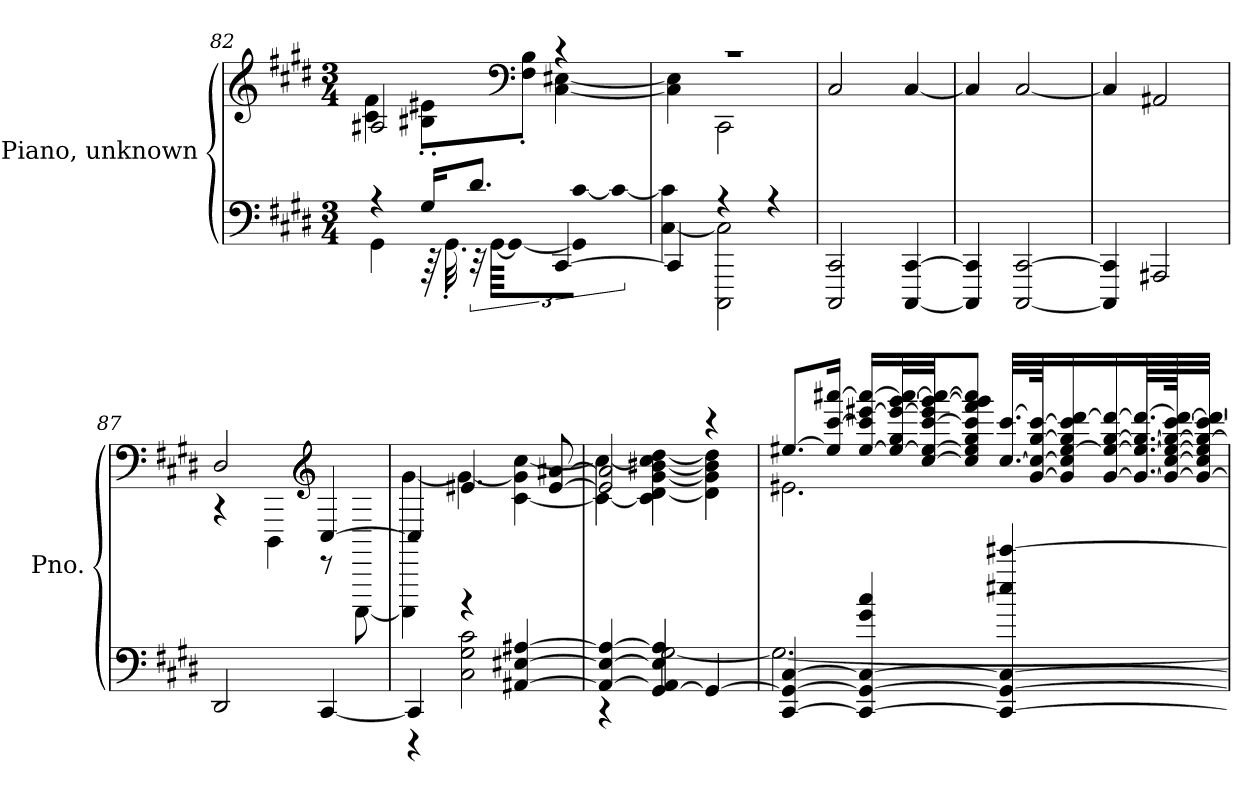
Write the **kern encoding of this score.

**kern	**kern
*part1	*part1
*staff2	*staff1
*I"Piano, unknown	*
*I'Pno.	*
*clefF4	*clefG2
*k[f#c#g#d#]	*k[f#c#g#d#]
*M3/4	*M3/4
=82	=82
*^	*^
4r	4GG#\	2A#X/	4c#\ 4f#\
16G#'/KL	64r	.	8B#X\' 8e#X\'L
.	32.GG#'\	.	.
8.d#/J	48r	.	.
.	[96GG#\KLLL	.	.
.	32GG#\JJ_	.	.
*	*	*clefF4	*
.	8GG#\] [8c#\J	.	8F#\' 8B#\'J
[4CC#/	4c#\_	4r	[4C#\ [4E#X\
!!LO:LB:g=z	!!
=83	=83	=83	=83
4CC#/]	[4C#\ 4c#\]	2.r	4C#\] 4E#\]
4r	2CCC#\ 2C#\]	.	2CC#\
4r	.	.	.
*v	*v	*	*
*	*v	*v
=84	=84
2CCC#/ 2CC#/	2C#/
[4CCC#/ [4CC#/	[4C#/
=85	=85
4CCC#/] 4CC#/]	4C#/]
[2CCC#/ [2CC#/	[2C#/
=86	=86
4CCC#/] 4CC#/]	4C#/]
2AAA#X/	2AA#X/
=87	=87
*	*^
2DD#/	2D#/	4r
.	.	4DDD#\
*	*clefG2	*
[4CC#/	[4C#/	8r
.	.	[8CCC#\
=88	=88	=88
*^	*	*
4CC#/]	4r	4C#/]	4CCC#\] [4g#\
4r	2C#\ 2G#\ 2c#\	4.e#X/	4g#\_
[4AA#X/ [4E#X/ [4A#X/	.	.	[4c#\ 4g#\] [4cc#\
.	.	[8e#/ [8a#X/	.
=89	=89	=89	=89
4AA#/_ 4E#/_ 4A#/_	4r	2e#/] 2a#/]	4c#\_ 4cc#\_
[4GG#/ 4AA#/] 4E#/] 4A#/]	[2G#\	.	4c#\] [4d#\ [4g#\ [4b#X\ 4cc#\] [4dd#\
4GG#/_	.	4r	4d#\] 4g#\] 4b#\] 4dd#\]
!!LO:LB:g=z	!!
=90	=90	=90	=90
[4CC#/ 4GG#/_ [4C#/	2.G#\_	[8.ee#X/L	2.e#X\
.	.	16ee#/] [16ccc#/ [16aaa#X/Jk	.
4CC#/_ 4GG#/_ 4C#/_ 4g#/ 4cc#/	.	[16ee#/ 16ccc#/] [16eee#X/ 16aaa#/_LL	.
.	.	32ee#/_ 32gg#/ 32eee#/_ [32ggg#/ 32aaa#/_L	.
.	.	[32cc#/ 32ee#/_ [32ccc#/ 32eee#/] 32ggg#/_ 32aaa#/_JJ	.
.	.	8cc#/] 8ee#/] 8gg#/ 8ccc#/] 8fff#/ 8ggg#/] 8aaa#/]J	.
4CC#/_ 4GG#/_ 4C#/_ 4ee#X/ [4eee#X/	.	[32.cc#/ [32.ccc#/LLL	.
.	.	[64g#/ 64cc#/_ [64gg#/ 64ccc#/_JK	.
.	.	16g#/] 16cc#/] [16ee#/ 16gg#/] 16ccc#/] [16ddd#/	.
.	.	[16g#/ 16ee#/_ [16gg#/ 16ddd#/_	.
.	.	64.g#/_ 64.ee#/_ 64.gg#/_ 64.ddd#/_LL	.
.	.	128g#/_ [128cc#/ 128ee#/_ 128gg#/_ [128ccc#/ 128ddd#/_JK	.
.	.	32g#/_ 32cc#/] 32ee#/] 32gg#/_ 32ccc#/_ 32ddd#/_JJJ	.
*v	*v	*	*
*	*v	*v
=	=
*-	*-
